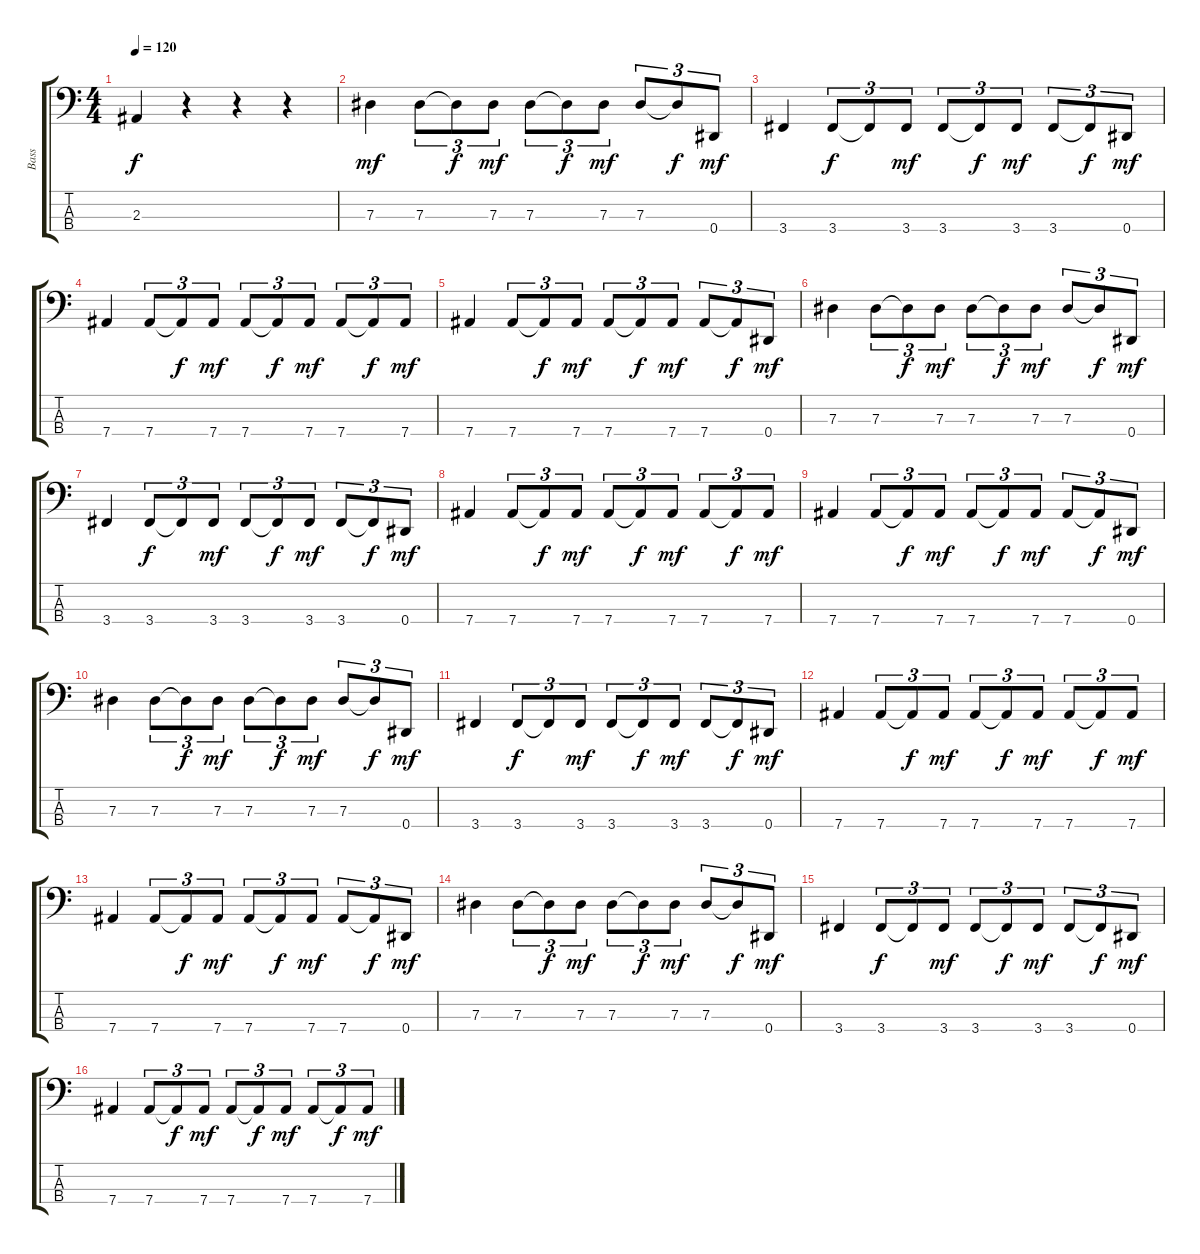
\track ("Bass" "Bass") {instrument electricbasspick}
\staff {score tabs}
\tuning (Gb2 Db2 Ab1 Eb1) {hide}
\ts (4 4)
\tempo 120
\clef f4
\ks c
2.3.4{dy f} r.4 r.4 r.4 |
7.3.4{dy mf} 7.3.8{tu (3 2)} 7.3{t}.8{tu (3 2) dy f} 7.3.8{tu (3 2) dy mf} 7.3.8{tu (3 2)} 7.3{t}.8{tu (3 2) dy f} 7.3.8{tu (3 2) dy mf} 7.3.8{tu (3 2)} 7.3{t}.8{tu (3 2) dy f} 0.4.8{tu (3 2) dy mf} |
3.4.4 3.4.8{tu (3 2) dy f} 3.4{t}.8{tu (3 2)} 3.4.8{tu (3 2) dy mf} 3.4.8{tu (3 2)} 3.4{t}.8{tu (3 2) dy f} 3.4.8{tu (3 2) dy mf} 3.4.8{tu (3 2)} 3.4{t}.8{tu (3 2) dy f} 0.4.8{tu (3 2) dy mf} |
7.4.4 7.4.8{tu (3 2)} 7.4{t}.8{tu (3 2) dy f} 7.4.8{tu (3 2) dy mf} 7.4.8{tu (3 2)} 7.4{t}.8{tu (3 2) dy f} 7.4.8{tu (3 2) dy mf} 7.4.8{tu (3 2)} 7.4{t}.8{tu (3 2) dy f} 7.4.8{tu (3 2) dy mf} |
7.4.4 7.4.8{tu (3 2)} 7.4{t}.8{tu (3 2) dy f} 7.4.8{tu (3 2) dy mf} 7.4.8{tu (3 2)} 7.4{t}.8{tu (3 2) dy f} 7.4.8{tu (3 2) dy mf} 7.4.8{tu (3 2)} 7.4{t}.8{tu (3 2) dy f} 0.4.8{tu (3 2) dy mf} |
7.3.4 7.3.8{tu (3 2)} 7.3{t}.8{tu (3 2) dy f} 7.3.8{tu (3 2) dy mf} 7.3.8{tu (3 2)} 7.3{t}.8{tu (3 2) dy f} 7.3.8{tu (3 2) dy mf} 7.3.8{tu (3 2)} 7.3{t}.8{tu (3 2) dy f} 0.4.8{tu (3 2) dy mf} |
3.4.4 3.4.8{tu (3 2) dy f} 3.4{t}.8{tu (3 2)} 3.4.8{tu (3 2) dy mf} 3.4.8{tu (3 2)} 3.4{t}.8{tu (3 2) dy f} 3.4.8{tu (3 2) dy mf} 3.4.8{tu (3 2)} 3.4{t}.8{tu (3 2) dy f} 0.4.8{tu (3 2) dy mf} |
7.4.4 7.4.8{tu (3 2)} 7.4{t}.8{tu (3 2) dy f} 7.4.8{tu (3 2) dy mf} 7.4.8{tu (3 2)} 7.4{t}.8{tu (3 2) dy f} 7.4.8{tu (3 2) dy mf} 7.4.8{tu (3 2)} 7.4{t}.8{tu (3 2) dy f} 7.4.8{tu (3 2) dy mf} |
7.4.4 7.4.8{tu (3 2)} 7.4{t}.8{tu (3 2) dy f} 7.4.8{tu (3 2) dy mf} 7.4.8{tu (3 2)} 7.4{t}.8{tu (3 2) dy f} 7.4.8{tu (3 2) dy mf} 7.4.8{tu (3 2)} 7.4{t}.8{tu (3 2) dy f} 0.4.8{tu (3 2) dy mf} |
7.3.4 7.3.8{tu (3 2)} 7.3{t}.8{tu (3 2) dy f} 7.3.8{tu (3 2) dy mf} 7.3.8{tu (3 2)} 7.3{t}.8{tu (3 2) dy f} 7.3.8{tu (3 2) dy mf} 7.3.8{tu (3 2)} 7.3{t}.8{tu (3 2) dy f} 0.4.8{tu (3 2) dy mf} |
3.4.4 3.4.8{tu (3 2) dy f} 3.4{t}.8{tu (3 2)} 3.4.8{tu (3 2) dy mf} 3.4.8{tu (3 2)} 3.4{t}.8{tu (3 2) dy f} 3.4.8{tu (3 2) dy mf} 3.4.8{tu (3 2)} 3.4{t}.8{tu (3 2) dy f} 0.4.8{tu (3 2) dy mf} |
7.4.4 7.4.8{tu (3 2)} 7.4{t}.8{tu (3 2) dy f} 7.4.8{tu (3 2) dy mf} 7.4.8{tu (3 2)} 7.4{t}.8{tu (3 2) dy f} 7.4.8{tu (3 2) dy mf} 7.4.8{tu (3 2)} 7.4{t}.8{tu (3 2) dy f} 7.4.8{tu (3 2) dy mf} |
7.4.4 7.4.8{tu (3 2)} 7.4{t}.8{tu (3 2) dy f} 7.4.8{tu (3 2) dy mf} 7.4.8{tu (3 2)} 7.4{t}.8{tu (3 2) dy f} 7.4.8{tu (3 2) dy mf} 7.4.8{tu (3 2)} 7.4{t}.8{tu (3 2) dy f} 0.4.8{tu (3 2) dy mf} |
7.3.4 7.3.8{tu (3 2)} 7.3{t}.8{tu (3 2) dy f} 7.3.8{tu (3 2) dy mf} 7.3.8{tu (3 2)} 7.3{t}.8{tu (3 2) dy f} 7.3.8{tu (3 2) dy mf} 7.3.8{tu (3 2)} 7.3{t}.8{tu (3 2) dy f} 0.4.8{tu (3 2) dy mf} |
3.4.4 3.4.8{tu (3 2) dy f} 3.4{t}.8{tu (3 2)} 3.4.8{tu (3 2) dy mf} 3.4.8{tu (3 2)} 3.4{t}.8{tu (3 2) dy f} 3.4.8{tu (3 2) dy mf} 3.4.8{tu (3 2)} 3.4{t}.8{tu (3 2) dy f} 0.4.8{tu (3 2) dy mf} |
7.4.4 7.4.8{tu (3 2)} 7.4{t}.8{tu (3 2) dy f} 7.4.8{tu (3 2) dy mf} 7.4.8{tu (3 2)} 7.4{t}.8{tu (3 2) dy f} 7.4.8{tu (3 2) dy mf} 7.4.8{tu (3 2)} 7.4{t}.8{tu (3 2) dy f} 7.4.8{tu (3 2) dy mf}
